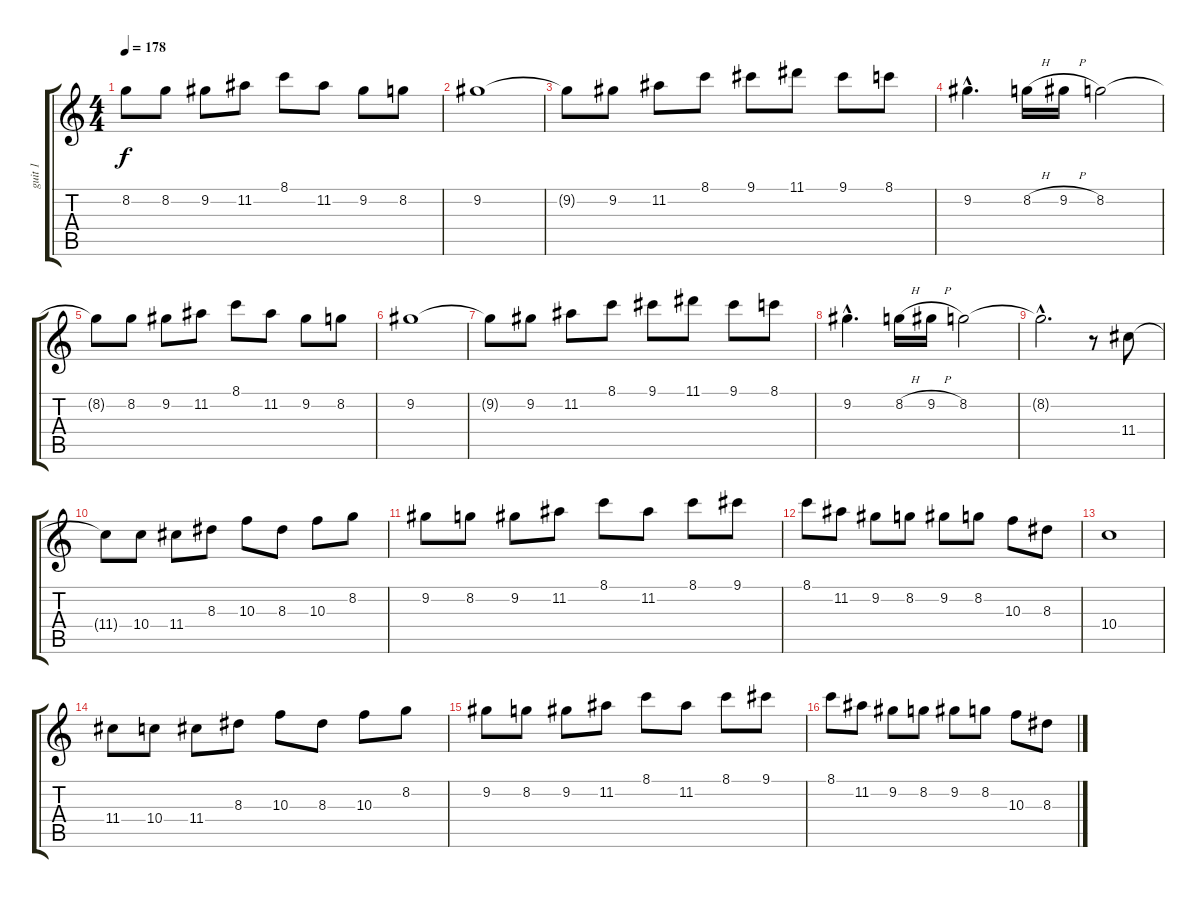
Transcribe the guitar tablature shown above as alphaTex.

\track ("guit 1" "guit 1") {instrument distortionguitar}
\staff {score tabs}
\tuning (E4 B3 G3 D3 A2 E2) {hide}
\ts (4 4)
\tempo 178
\clef g2
\ks c
8.2{t}.8{dy f} 8.2.8 9.2.8 11.2.8 8.1.8 11.2.8 9.2.8 8.2.8 |
9.2.1 |
9.2{t}.8 9.2.8 11.2.8 8.1.8 9.1.8 11.1.8 9.1.8 8.1.8 |
9.2{hac}.4{d} 8.2{h}.16 9.2{h}.16 8.2.2 |
8.2{t}.8 8.2.8 9.2.8 11.2.8 8.1.8 11.2.8 9.2.8 8.2.8 |
9.2.1 |
9.2{t}.8 9.2.8 11.2.8 8.1.8 9.1.8 11.1.8 9.1.8 8.1.8 |
9.2{hac}.4{d} 8.2{h}.16 9.2{h}.16 8.2.2 |
8.2{hac t}.2{d} r.8 11.4.8 |
11.4{t}.8 10.4.8 11.4.8 8.3.8 10.3.8 8.3.8 10.3.8 8.2.8 |
9.2.8 8.2.8 9.2.8 11.2.8 8.1.8 11.2.8 8.1.8 9.1.8 |
8.1.8 11.2.8 9.2.8 8.2.8 9.2.8 8.2.8 10.3.8 8.3.8 |
10.4.1 |
11.4.8 10.4.8 11.4.8 8.3.8 10.3.8 8.3.8 10.3.8 8.2.8 |
9.2.8 8.2.8 9.2.8 11.2.8 8.1.8 11.2.8 8.1.8 9.1.8 |
8.1.8 11.2.8 9.2.8 8.2.8 9.2.8 8.2.8 10.3.8 8.3.8
